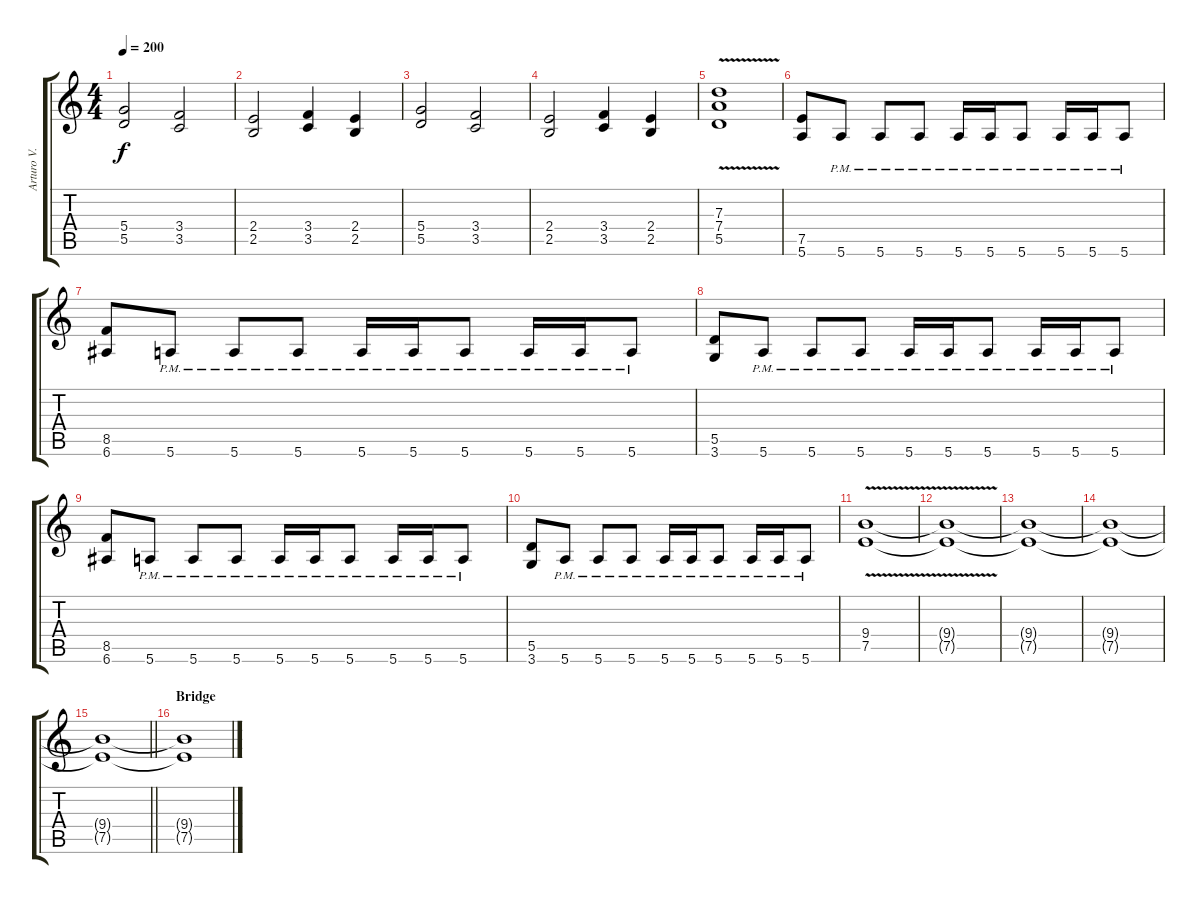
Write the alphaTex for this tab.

\track ("Arturo V." "Arturo V.") {instrument overdrivenguitar}
\staff {score tabs}
\tuning (E4 B3 G3 D3 A2 E2) {hide}
\ts (4 4)
\tempo 200
\clef g2
\ks c
(5.4 5.5).2{dy f} (3.4 3.5).2 |
(2.4 2.5).2 (3.4 3.5).4 (2.4 2.5).4 |
(5.4 5.5).2 (3.4 3.5).2 |
(2.4 2.5).2 (3.4 3.5).4 (2.4 2.5).4 |
(7.3{v} 7.4{v} 5.5{v}).1 |
(7.5 5.6).8 5.6{pm}.8 5.6{pm}.8 5.6{pm}.8 5.6{pm}.16 5.6{pm}.16 5.6{pm}.8 5.6{pm}.16 5.6{pm}.16 5.6{pm}.8 |
(8.5 6.6).8 5.6{pm}.8 5.6{pm}.8 5.6{pm}.8 5.6{pm}.16 5.6{pm}.16 5.6{pm}.8 5.6{pm}.16 5.6{pm}.16 5.6{pm}.8 |
(5.5 3.6).8 5.6{pm}.8 5.6{pm}.8 5.6{pm}.8 5.6{pm}.16 5.6{pm}.16 5.6{pm}.8 5.6{pm}.16 5.6{pm}.16 5.6{pm}.8 |
(8.5 6.6).8 5.6{pm}.8 5.6{pm}.8 5.6{pm}.8 5.6{pm}.16 5.6{pm}.16 5.6{pm}.8 5.6{pm}.16 5.6{pm}.16 5.6{pm}.8 |
(5.5 3.6).8 5.6{pm}.8 5.6{pm}.8 5.6{pm}.8 5.6{pm}.16 5.6{pm}.16 5.6{pm}.8 5.6{pm}.16 5.6{pm}.16 5.6{pm}.8 |
(9.4{v} 7.5{v}).1 |
(9.4{t} 7.5{t}).1 |
(9.4{t} 7.5{t}).1 |
(9.4{t} 7.5{t}).1 |
\barLineRight lightlight
(9.4{t} 7.5{t}).1 |
\section ("" "Bridge")
(9.4{t} 7.5{t}).1
